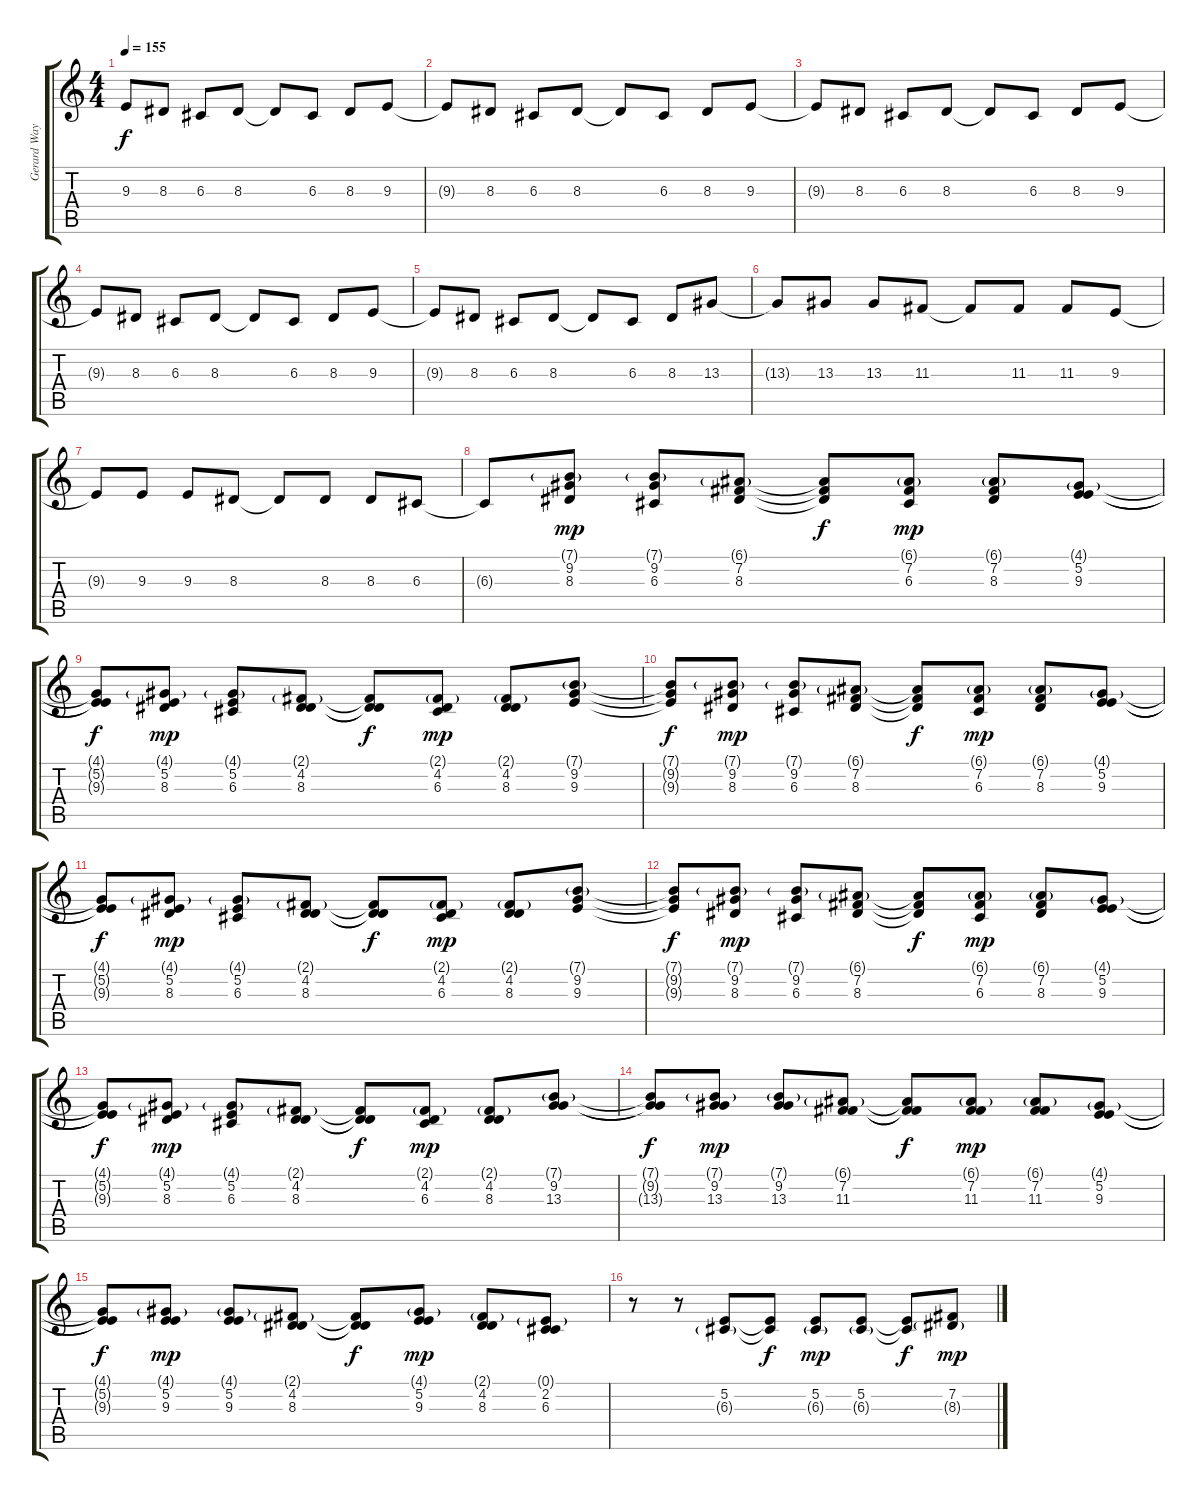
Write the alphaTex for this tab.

\track ("Gerard Way [Vocals]" "Gerard Way") {instrument altosax}
\staff {score tabs}
\tuning (E4 B3 G3 D3 A2 E2) {hide}
\ts (4 4)
\tempo 155
\clef g2
\ks c
9.3{t}.8{dy f} 8.3.8 6.3.8 8.3.8 8.3{t}.8 6.3.8 8.3.8 9.3.8 |
9.3{t}.8 8.3.8 6.3.8 8.3.8 8.3{t}.8 6.3.8 8.3.8 9.3.8 |
9.3{t}.8 8.3.8 6.3.8 8.3.8 8.3{t}.8 6.3.8 8.3.8 9.3.8 |
9.3{t}.8 8.3.8 6.3.8 8.3.8 8.3{t}.8 6.3.8 8.3.8 9.3.8 |
9.3{t}.8 8.3.8 6.3.8 8.3.8 8.3{t}.8 6.3.8 8.3.8 13.3.8 |
13.3{t}.8 13.3.8 13.3.8 11.3.8 11.3{t}.8 11.3.8 11.3.8 9.3.8 |
9.3{t}.8 9.3.8 9.3.8 8.3.8 8.3{t}.8 8.3.8 8.3.8 6.3.8 |
6.3{t}.8 (7.1{g} 9.2 8.3).8{dy mp} (7.1{g} 9.2 6.3).8 (6.1{g} 7.2 8.3).8 (6.1{t} 7.2{t} 8.3{t}).8{dy f} (6.1{g} 7.2 6.3).8{dy mp} (6.1{g} 7.2 8.3).8 (4.1{g} 5.2 9.3).8 |
(4.1{t} 5.2{t} 9.3{t}).8{dy f} (4.1{g} 5.2 8.3).8{dy mp} (4.1{g} 5.2 6.3).8 (2.1{g} 4.2 8.3).8 (2.1{t} 4.2{t} 8.3{t}).8{dy f} (2.1{g} 4.2 6.3).8{dy mp} (2.1{g} 4.2 8.3).8 (7.1{g} 9.2 9.3).8 |
(7.1{t} 9.2{t} 9.3{t}).8{dy f} (7.1{g} 9.2 8.3).8{dy mp} (7.1{g} 9.2 6.3).8 (6.1{g} 7.2 8.3).8 (6.1{t} 7.2{t} 8.3{t}).8{dy f} (6.1{g} 7.2 6.3).8{dy mp} (6.1{g} 7.2 8.3).8 (4.1{g} 5.2 9.3).8 |
(4.1{t} 5.2{t} 9.3{t}).8{dy f} (4.1{g} 5.2 8.3).8{dy mp} (4.1{g} 5.2 6.3).8 (2.1{g} 4.2 8.3).8 (2.1{t} 4.2{t} 8.3{t}).8{dy f} (2.1{g} 4.2 6.3).8{dy mp} (2.1{g} 4.2 8.3).8 (7.1{g} 9.2 9.3).8 |
(7.1{t} 9.2{t} 9.3{t}).8{dy f} (7.1{g} 9.2 8.3).8{dy mp} (7.1{g} 9.2 6.3).8 (6.1{g} 7.2 8.3).8 (6.1{t} 7.2{t} 8.3{t}).8{dy f} (6.1{g} 7.2 6.3).8{dy mp} (6.1{g} 7.2 8.3).8 (4.1{g} 5.2 9.3).8 |
(4.1{t} 5.2{t} 9.3{t}).8{dy f} (4.1{g} 5.2 8.3).8{dy mp} (4.1{g} 5.2 6.3).8 (2.1{g} 4.2 8.3).8 (2.1{t} 4.2{t} 8.3{t}).8{dy f} (2.1{g} 4.2 6.3).8{dy mp} (2.1{g} 4.2 8.3).8 (7.1{g} 9.2 13.3).8 |
(7.1{t} 9.2{t} 13.3{t}).8{dy f} (7.1{g} 9.2 13.3).8{dy mp} (7.1{g} 9.2 13.3).8 (6.1{g} 7.2 11.3).8 (6.1{t} 7.2{t} 11.3{t}).8{dy f} (6.1{g} 7.2 11.3).8{dy mp} (6.1{g} 7.2 11.3).8 (4.1{g} 5.2 9.3).8 |
(4.1{t} 5.2{t} 9.3{t}).8{dy f} (4.1{g} 5.2 9.3).8{dy mp} (4.1{g} 5.2 9.3).8 (2.1{g} 4.2 8.3).8 (2.1{t} 4.2{t} 8.3{t}).8{dy f} (4.1{g} 5.2 9.3).8{dy mp} (2.1{g} 4.2 8.3).8 (0.1{g} 2.2 6.3).8 |
r.8 r.8 (5.2 6.3{g}).8 (5.2{t} 6.3{t}).8{dy f} (5.2 6.3{g}).8{dy mp} (5.2 6.3{g}).8 (5.2{t} 6.3{t}).8{dy f} (7.2 8.3{g}).8{dy mp}
